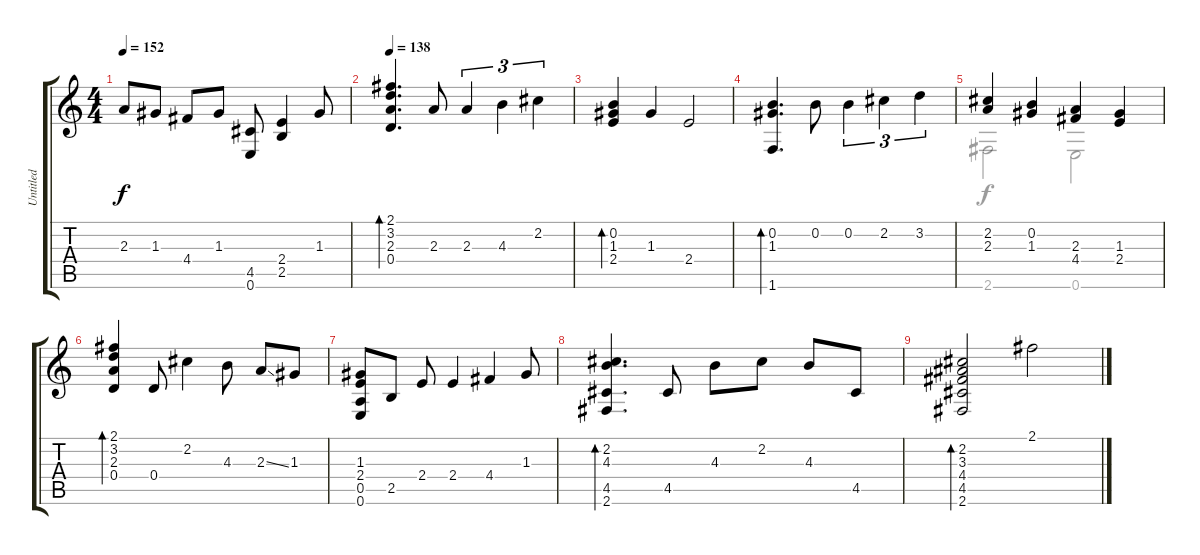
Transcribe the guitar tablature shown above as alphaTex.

\track ("Untitled" "Untitled") {instrument acousticguitarnylon}
\staff {score tabs}
\tuning (E4 B3 G3 D3 A2 E2) {hide}
\voice
\ts (4 4)
\tempo 152
\clef g2
\ks c
2.3{t}.8{dy f} 1.3.8 4.4.8 1.3.8 (4.5 0.6).8 (2.4 2.5).4 1.3.8 |
\tempo 138
(2.1 3.2 2.3 0.4).4{d bd 120} 2.3.8 2.3.4{tu (3 2)} 4.3.4{tu (3 2)} 2.2.4{tu (3 2)} |
(0.2 1.3 2.4).4{bd 120} 1.3.4 2.4.2 |
(0.2 1.3 1.6).4{d bd 120} 0.2.8 0.2.4{tu (3 2)} 2.2.4{tu (3 2)} 3.2.4{tu (3 2)} |
(2.2 2.3).4 (0.2 1.3).4 (2.3 4.4).4 (1.3 2.4).4 |
(2.1 3.2 2.3 0.4).4{bd 120} 0.4.8 2.2.4 4.3.8 2.3{ss}.8 1.3.8 |
(1.3 2.4 0.5 0.6).8 2.5.8 2.4.8 2.4.4 4.4.4 1.3.8 |
(2.2 4.3 4.5 2.6).4{d bd 120} 4.5.8 4.3.8 2.2.8 4.3.8 4.5.8 |
(2.2 3.3 4.4 4.5 2.6).2{bd 120} 2.1.2
\voice
\clef g2
\ottava regular
\simile none
\ks c
|
|
|
|
2.6.2 0.6.2 |
|
|
|
